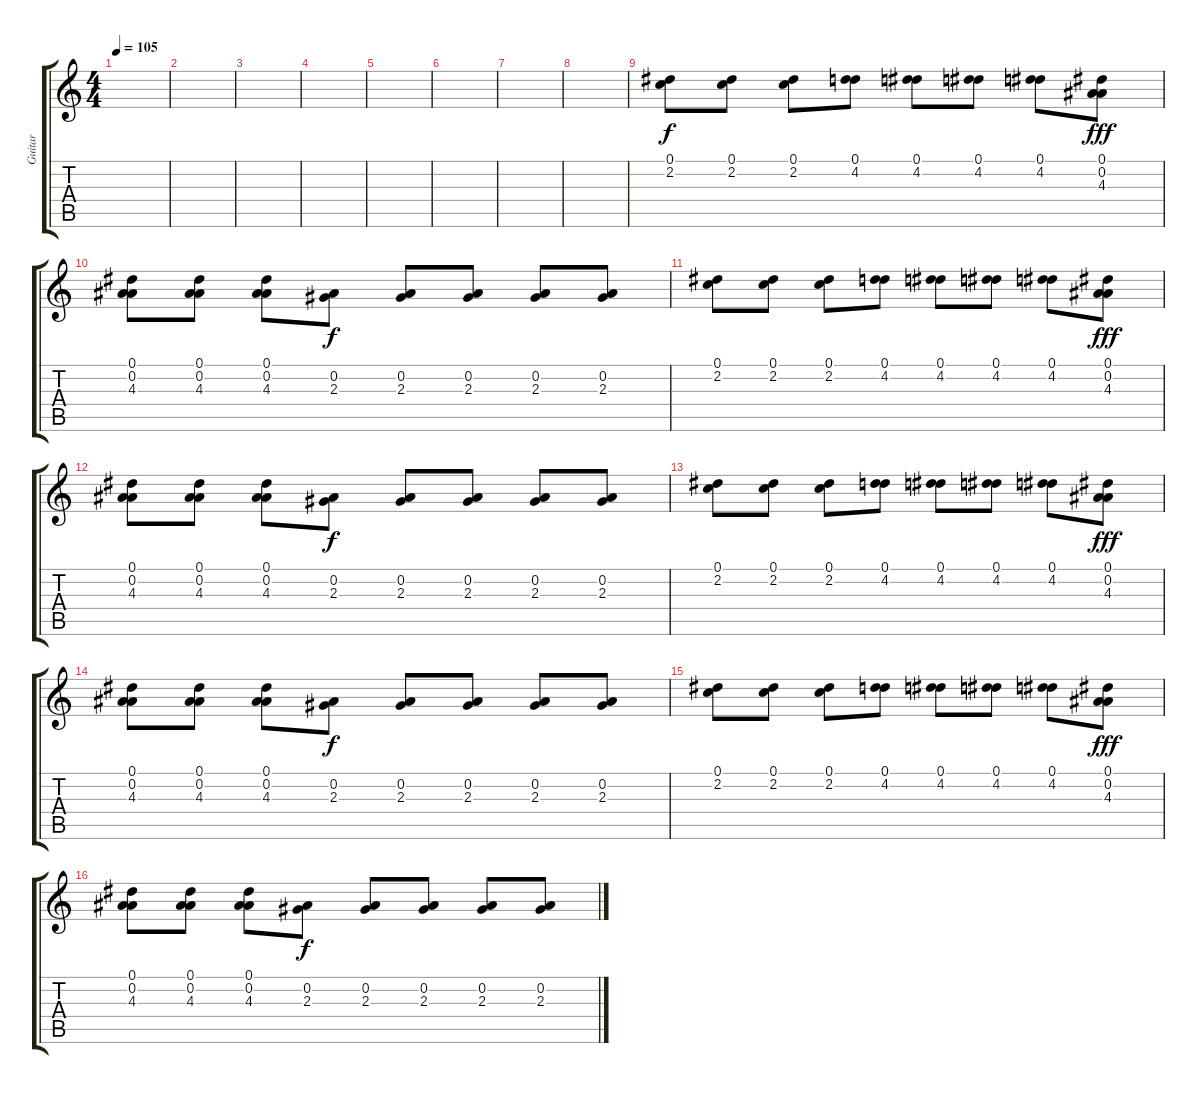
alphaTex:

\track ("Guitar" "Guitar") {instrument acousticguitarsteel}
\staff {score tabs}
\tuning (Eb4 Bb3 Gb3 Db3 Ab2 Eb2) {hide}
\ts (4 4)
\tempo 105
\clef g2
\ks c
|
|
|
|
|
|
|
|
(0.1 2.2).8 (0.1 2.2).8 (0.1 2.2).8 (0.1 4.2).8 (0.1 4.2).8 (0.1 4.2).8 (0.1 4.2).8 (0.1 0.2 4.3).8{dy fff} |
(0.1 0.2 4.3).8 (0.1 0.2 4.3).8 (0.1 0.2 4.3).8 (0.2 2.3).8{dy f} (0.2 2.3).8 (0.2 2.3).8 (0.2 2.3).8 (0.2 2.3).8 |
(0.1 2.2).8 (0.1 2.2).8 (0.1 2.2).8 (0.1 4.2).8 (0.1 4.2).8 (0.1 4.2).8 (0.1 4.2).8 (0.1 0.2 4.3).8{dy fff} |
(0.1 0.2 4.3).8 (0.1 0.2 4.3).8 (0.1 0.2 4.3).8 (0.2 2.3).8{dy f} (0.2 2.3).8 (0.2 2.3).8 (0.2 2.3).8 (0.2 2.3).8 |
(0.1 2.2).8 (0.1 2.2).8 (0.1 2.2).8 (0.1 4.2).8 (0.1 4.2).8 (0.1 4.2).8 (0.1 4.2).8 (0.1 0.2 4.3).8{dy fff} |
(0.1 0.2 4.3).8 (0.1 0.2 4.3).8 (0.1 0.2 4.3).8 (0.2 2.3).8{dy f} (0.2 2.3).8 (0.2 2.3).8 (0.2 2.3).8 (0.2 2.3).8 |
(0.1 2.2).8 (0.1 2.2).8 (0.1 2.2).8 (0.1 4.2).8 (0.1 4.2).8 (0.1 4.2).8 (0.1 4.2).8 (0.1 0.2 4.3).8{dy fff} |
(0.1 0.2 4.3).8 (0.1 0.2 4.3).8 (0.1 0.2 4.3).8 (0.2 2.3).8{dy f} (0.2 2.3).8 (0.2 2.3).8 (0.2 2.3).8 (0.2 2.3).8
